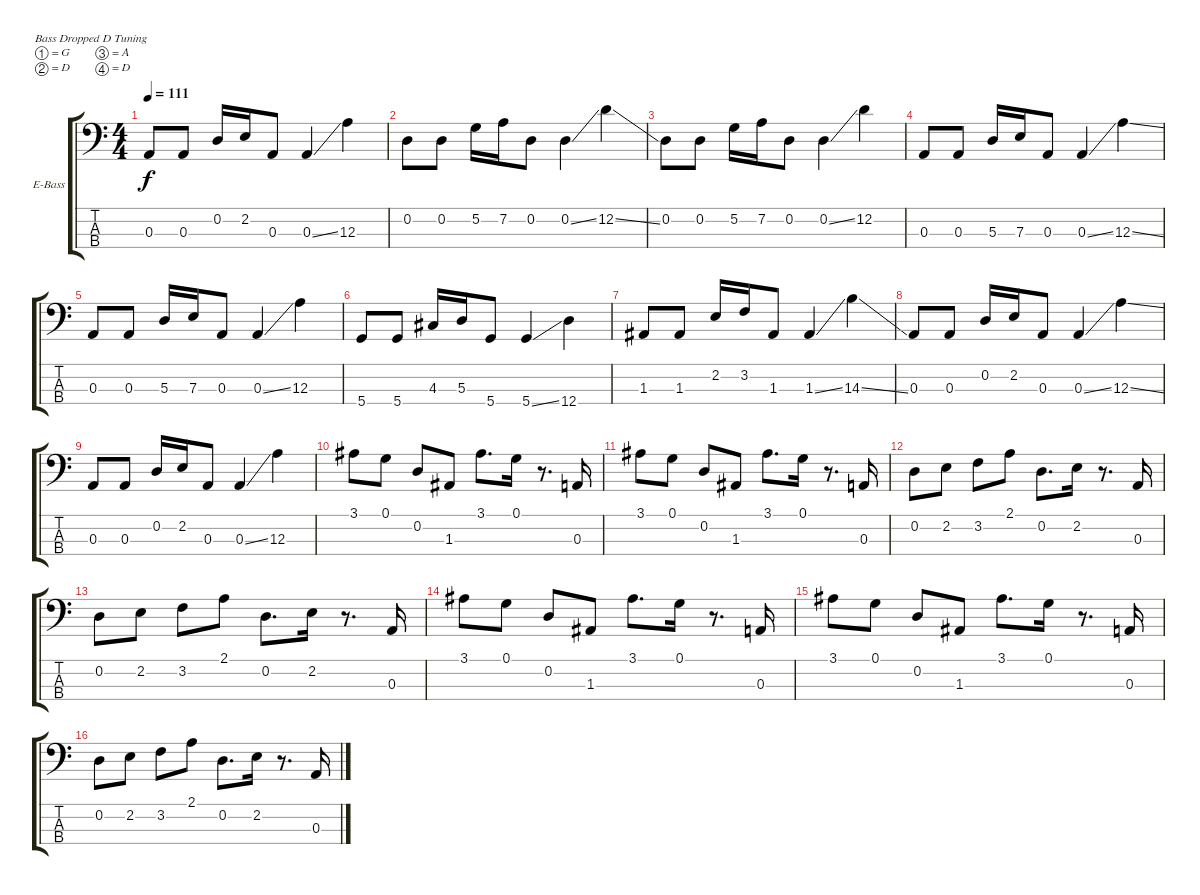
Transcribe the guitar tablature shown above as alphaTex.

\bracketExtendMode groupsimilarinstruments
\firstSystemTrackNameOrientation horizontal
\otherSystemsTrackNameOrientation horizontal
\track ("Chris - Bass" "E-Bass") {instrument electricbasspick}
\staff {score tabs}
\tuning (G2 D2 A1 D1)
\ts (4 4)
\tempo 111
\clef f4
\ks c
0.3.8{dy f} 0.3.8 0.2.16 2.2.16 0.3.8 0.3{ss}.4 12.3.4 |
0.2.8 0.2.8 5.2.16 7.2.16 0.2.8 0.2{ss}.4 12.2{ss}.4 |
0.2.8 0.2.8 5.2.16 7.2.16 0.2.8 0.2{ss}.4 12.2.4 |
0.3.8 0.3.8 5.3.16 7.3.16 0.3.8 0.3{ss}.4 12.3{ss}.4 |
0.3.8 0.3.8 5.3.16 7.3.16 0.3.8 0.3{ss}.4 12.3.4 |
5.4.8 5.4.8 4.3.16 5.3.16 5.4.8 5.4{ss}.4 12.4.4 |
1.3.8 1.3.8 2.2.16 3.2.16 1.3.8 1.3{ss}.4 14.3{ss}.4 |
0.3.8 0.3.8 0.2.16 2.2.16 0.3.8 0.3{ss}.4 12.3{ss}.4 |
0.3.8 0.3.8 0.2.16 2.2.16 0.3.8 0.3{ss}.4 12.3.4 |
3.1.8 0.1.8 0.2.8 1.3.8 3.1.8{d} 0.1.16 r.8{d} 0.3.16 |
3.1.8 0.1.8 0.2.8 1.3.8 3.1.8{d} 0.1.16 r.8{d} 0.3.16 |
0.2.8 2.2.8 3.2.8 2.1.8 0.2.8{d} 2.2.16 r.8{d} 0.3.16 |
0.2.8 2.2.8 3.2.8 2.1.8 0.2.8{d} 2.2.16 r.8{d} 0.3.16 |
3.1.8 0.1.8 0.2.8 1.3.8 3.1.8{d} 0.1.16 r.8{d} 0.3.16 |
3.1.8 0.1.8 0.2.8 1.3.8 3.1.8{d} 0.1.16 r.8{d} 0.3.16 |
0.2.8 2.2.8 3.2.8 2.1.8 0.2.8{d} 2.2.16 r.8{d} 0.3.16
